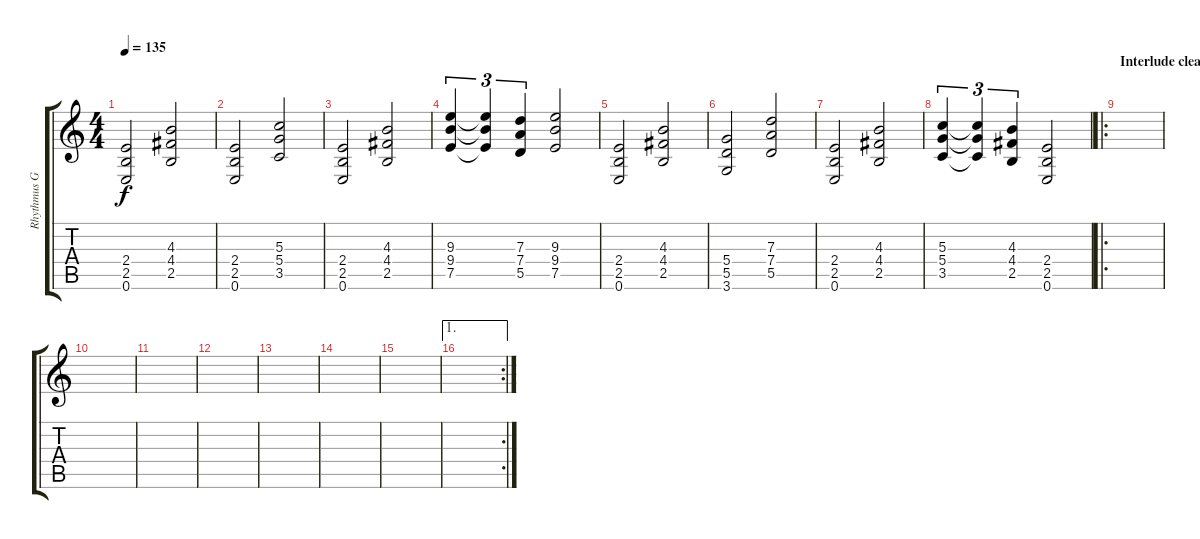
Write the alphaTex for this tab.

\track ("Rhythmus Gitarre" "Rhythmus G") {instrument distortionguitar}
\staff {score tabs}
\tuning (E4 B3 G3 D3 A2 E2) {hide}
\ts (4 4)
\tempo 135
\clef g2
\ks c
(2.4 2.5 0.6).2{dy f} (4.3 4.4 2.5).2 |
(2.4 2.5 0.6).2 (5.3 5.4 3.5).2 |
(2.4 2.5 0.6).2 (4.3 4.4 2.5).2 |
(9.3 9.4 7.5).4{tu (3 2)} (9.3{t} 9.4{t} 7.5{t}).4{tu (3 2)} (7.3 7.4 5.5).4{tu (3 2)} (9.3 9.4 7.5).2 |
(2.4 2.5 0.6).2 (4.3 4.4 2.5).2 |
(5.4 5.5 3.6).2 (7.3 7.4 5.5).2 |
(2.4 2.5 0.6).2 (4.3 4.4 2.5).2 |
(5.3 5.4 3.5).4{tu (3 2)} (5.3{t} 5.4{t} 3.5{t}).4{tu (3 2)} (4.3 4.4 2.5).4{tu (3 2)} (2.4 2.5 0.6).2 |
\ro
\section ("" "Interlude clean")
|
|
|
|
|
|
|
\ae 1
\rc 2
